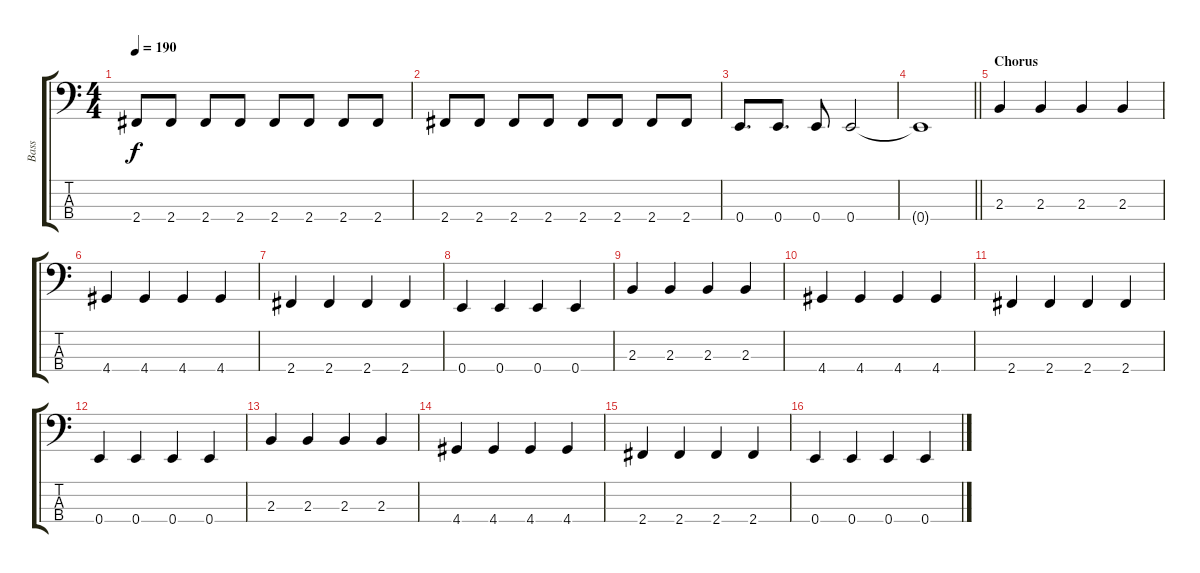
\track ("Bass" "Bass") {instrument electricbassfinger}
\staff {score tabs}
\tuning (G2 D2 A1 E1) {hide}
\ts (4 4)
\tempo 190
\clef f4
\ks c
2.4.8{dy f} 2.4.8 2.4.8 2.4.8 2.4.8 2.4.8 2.4.8 2.4.8 |
2.4.8 2.4.8 2.4.8 2.4.8 2.4.8 2.4.8 2.4.8 2.4.8 |
0.4.8{d} 0.4.8{d} 0.4.8 0.4.2 |
\barLineRight lightlight
0.4{t}.1 |
\section ("" "Chorus")
2.3.4 2.3.4 2.3.4 2.3.4 |
4.4.4 4.4.4 4.4.4 4.4.4 |
2.4.4 2.4.4 2.4.4 2.4.4 |
0.4.4 0.4.4 0.4.4 0.4.4 |
2.3.4 2.3.4 2.3.4 2.3.4 |
4.4.4 4.4.4 4.4.4 4.4.4 |
2.4.4 2.4.4 2.4.4 2.4.4 |
0.4.4 0.4.4 0.4.4 0.4.4 |
2.3.4 2.3.4 2.3.4 2.3.4 |
4.4.4 4.4.4 4.4.4 4.4.4 |
2.4.4 2.4.4 2.4.4 2.4.4 |
0.4.4 0.4.4 0.4.4 0.4.4
